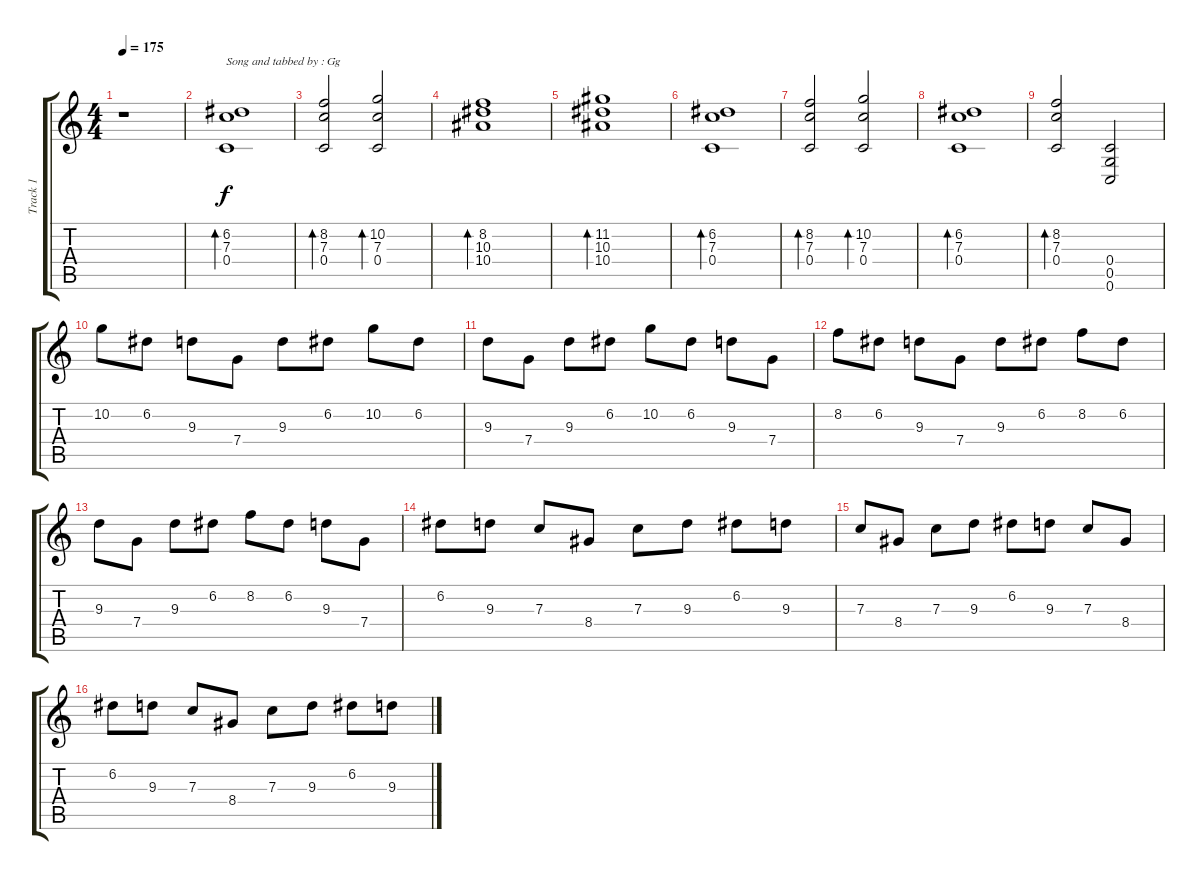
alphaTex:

\track ("Track 1" "Track 1") {instrument distortionguitar}
\staff {score tabs}
\tuning (D4 A3 F3 C3 G2 C2) {hide}
\ts (4 4)
\tempo 175
\tempo 150
\tempo 175
\clef g2
\ks c
r.1{dy f instrument distortionguitar} |
(6.2 7.3 0.4).1{bd 240 txt "Song and tabbed by : Gg" instrument acousticguitarnylon} |
(8.2 7.3 0.4).2{bd 240} (10.2 7.3 0.4).2{bd 240} |
(8.2 10.3 10.4).1{bd 60} |
(11.2 10.3 10.4).1{bd 60 txt ""} |
(6.2 7.3 0.4).1{bd 240} |
(8.2 7.3 0.4).2{bd 240} (10.2 7.3 0.4).2{bd 240} |
(6.2 7.3 0.4).1{bd 240} |
(8.2 7.3 0.4).2{bd 240} (0.4 0.5 0.6).2{instrument distortionguitar} |
10.2.8 6.2.8 9.3.8 7.4.8 9.3.8 6.2.8 10.2.8 6.2.8 |
9.3.8 7.4.8 9.3.8 6.2.8 10.2.8 6.2.8 9.3.8 7.4.8 |
8.2.8 6.2.8 9.3.8 7.4.8 9.3.8 6.2.8 8.2.8 6.2.8 |
9.3.8 7.4.8 9.3.8 6.2.8 8.2.8 6.2.8 9.3.8 7.4.8 |
6.2.8 9.3.8 7.3.8 8.4.8 7.3.8 9.3.8 6.2.8 9.3.8 |
7.3.8 8.4.8 7.3.8 9.3.8 6.2.8 9.3.8 7.3.8 8.4.8 |
6.2.8 9.3.8 7.3.8 8.4.8 7.3.8 9.3.8 6.2.8 9.3.8
